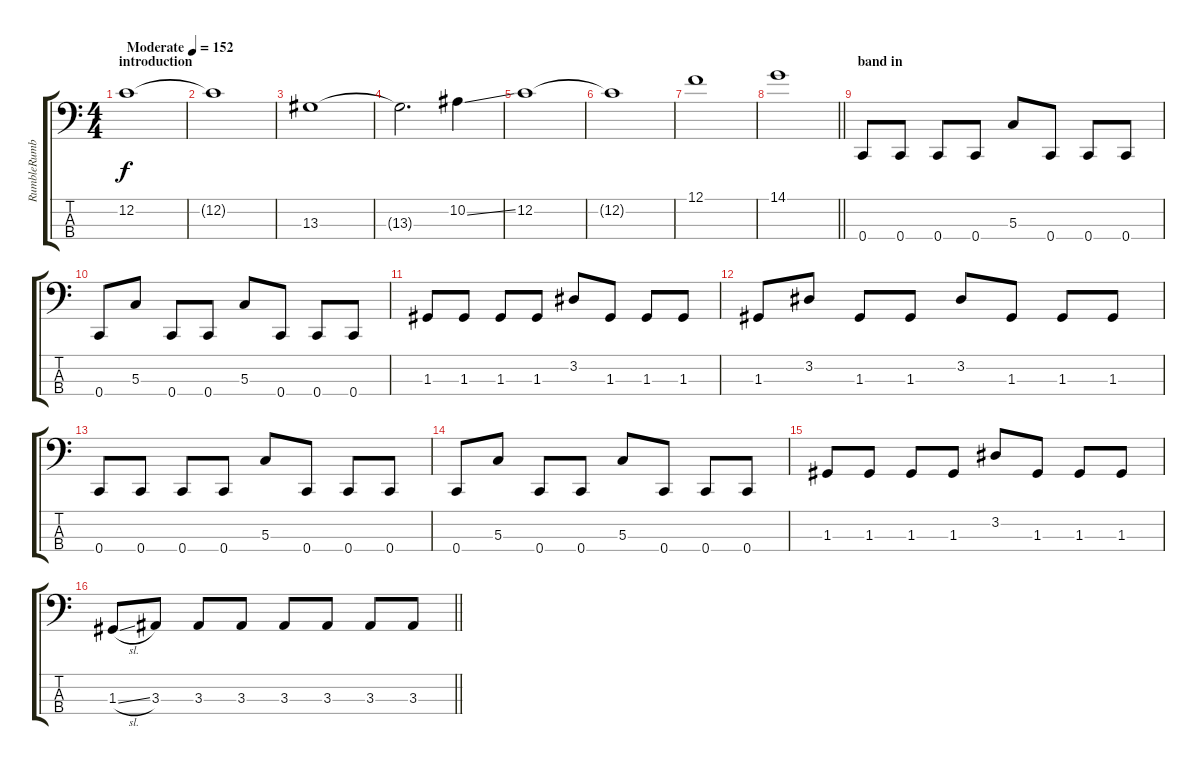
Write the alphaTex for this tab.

\track ("RumbleRumble" "RumbleRumb") {instrument electricbassfinger}
\staff {score tabs}
\tuning (F2 C2 G1 C1) {hide}
\ts (4 4)
\section ("" "introduction")
\tempo (152 "Moderate")
\clef f4
\ks c
12.2.1{dy f instrument electricbassfinger} |
12.2{t}.1 |
13.3.1 |
13.3{t}.2{d} 10.2{ss}.4 |
12.2.1 |
12.2{t}.1 |
12.1.1 |
\barLineRight lightlight
14.1.1 |
\section ("" "band in")
0.4.8{instrument electricbasspick} 0.4.8 0.4.8 0.4.8 5.3.8 0.4.8 0.4.8 0.4.8 |
0.4.8 5.3.8 0.4.8 0.4.8 5.3.8 0.4.8 0.4.8 0.4.8 |
1.3.8 1.3.8 1.3.8 1.3.8 3.2.8 1.3.8 1.3.8 1.3.8 |
1.3.8 3.2.8 1.3.8 1.3.8 3.2.8 1.3.8 1.3.8 1.3.8 |
0.4.8 0.4.8 0.4.8 0.4.8 5.3.8 0.4.8 0.4.8 0.4.8 |
0.4.8 5.3.8 0.4.8 0.4.8 5.3.8 0.4.8 0.4.8 0.4.8 |
1.3.8 1.3.8 1.3.8 1.3.8 3.2.8 1.3.8 1.3.8 1.3.8 |
\barLineRight lightlight
1.3{sl}.8 3.3.8 3.3.8 3.3.8 3.3.8 3.3.8 3.3.8 3.3.8
